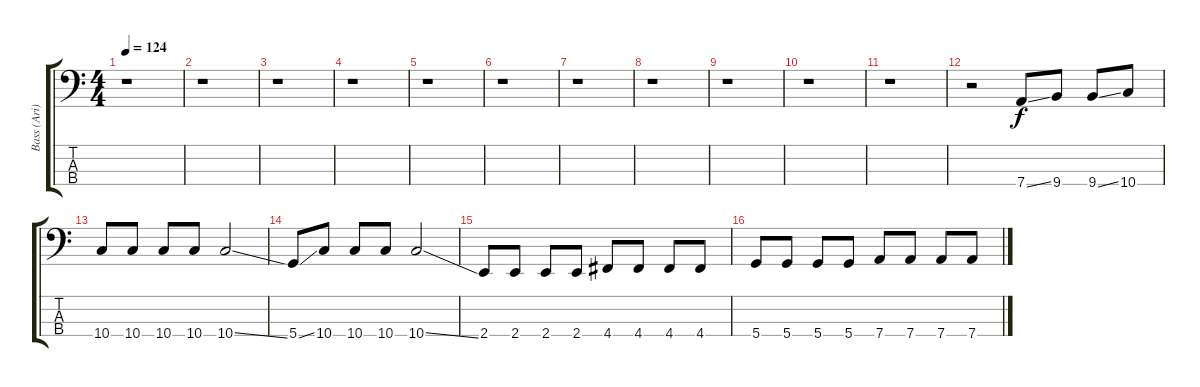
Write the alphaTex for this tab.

\track ("Bass (Ari)" "Bass (Ari)") {instrument electricbassfinger}
\staff {score tabs}
\tuning (G2 D2 A1 D1) {hide}
\ts (4 4)
\tempo 124
\clef f4
\ks c
r.1{dy f} |
r.1 |
r.1 |
r.1 |
r.1 |
r.1 |
r.1 |
r.1 |
r.1 |
r.1 |
r.1 |
r.2 7.4{ss}.8 9.4.8 9.4{ss}.8 10.4.8 |
10.4.8 10.4.8 10.4.8 10.4.8 10.4{ss}.2 |
5.4{ss}.8 10.4.8 10.4.8 10.4.8 10.4{ss}.2 |
2.4.8 2.4.8 2.4.8 2.4.8 4.4.8 4.4.8 4.4.8 4.4.8 |
5.4.8 5.4.8 5.4.8 5.4.8 7.4.8 7.4.8 7.4.8 7.4.8
